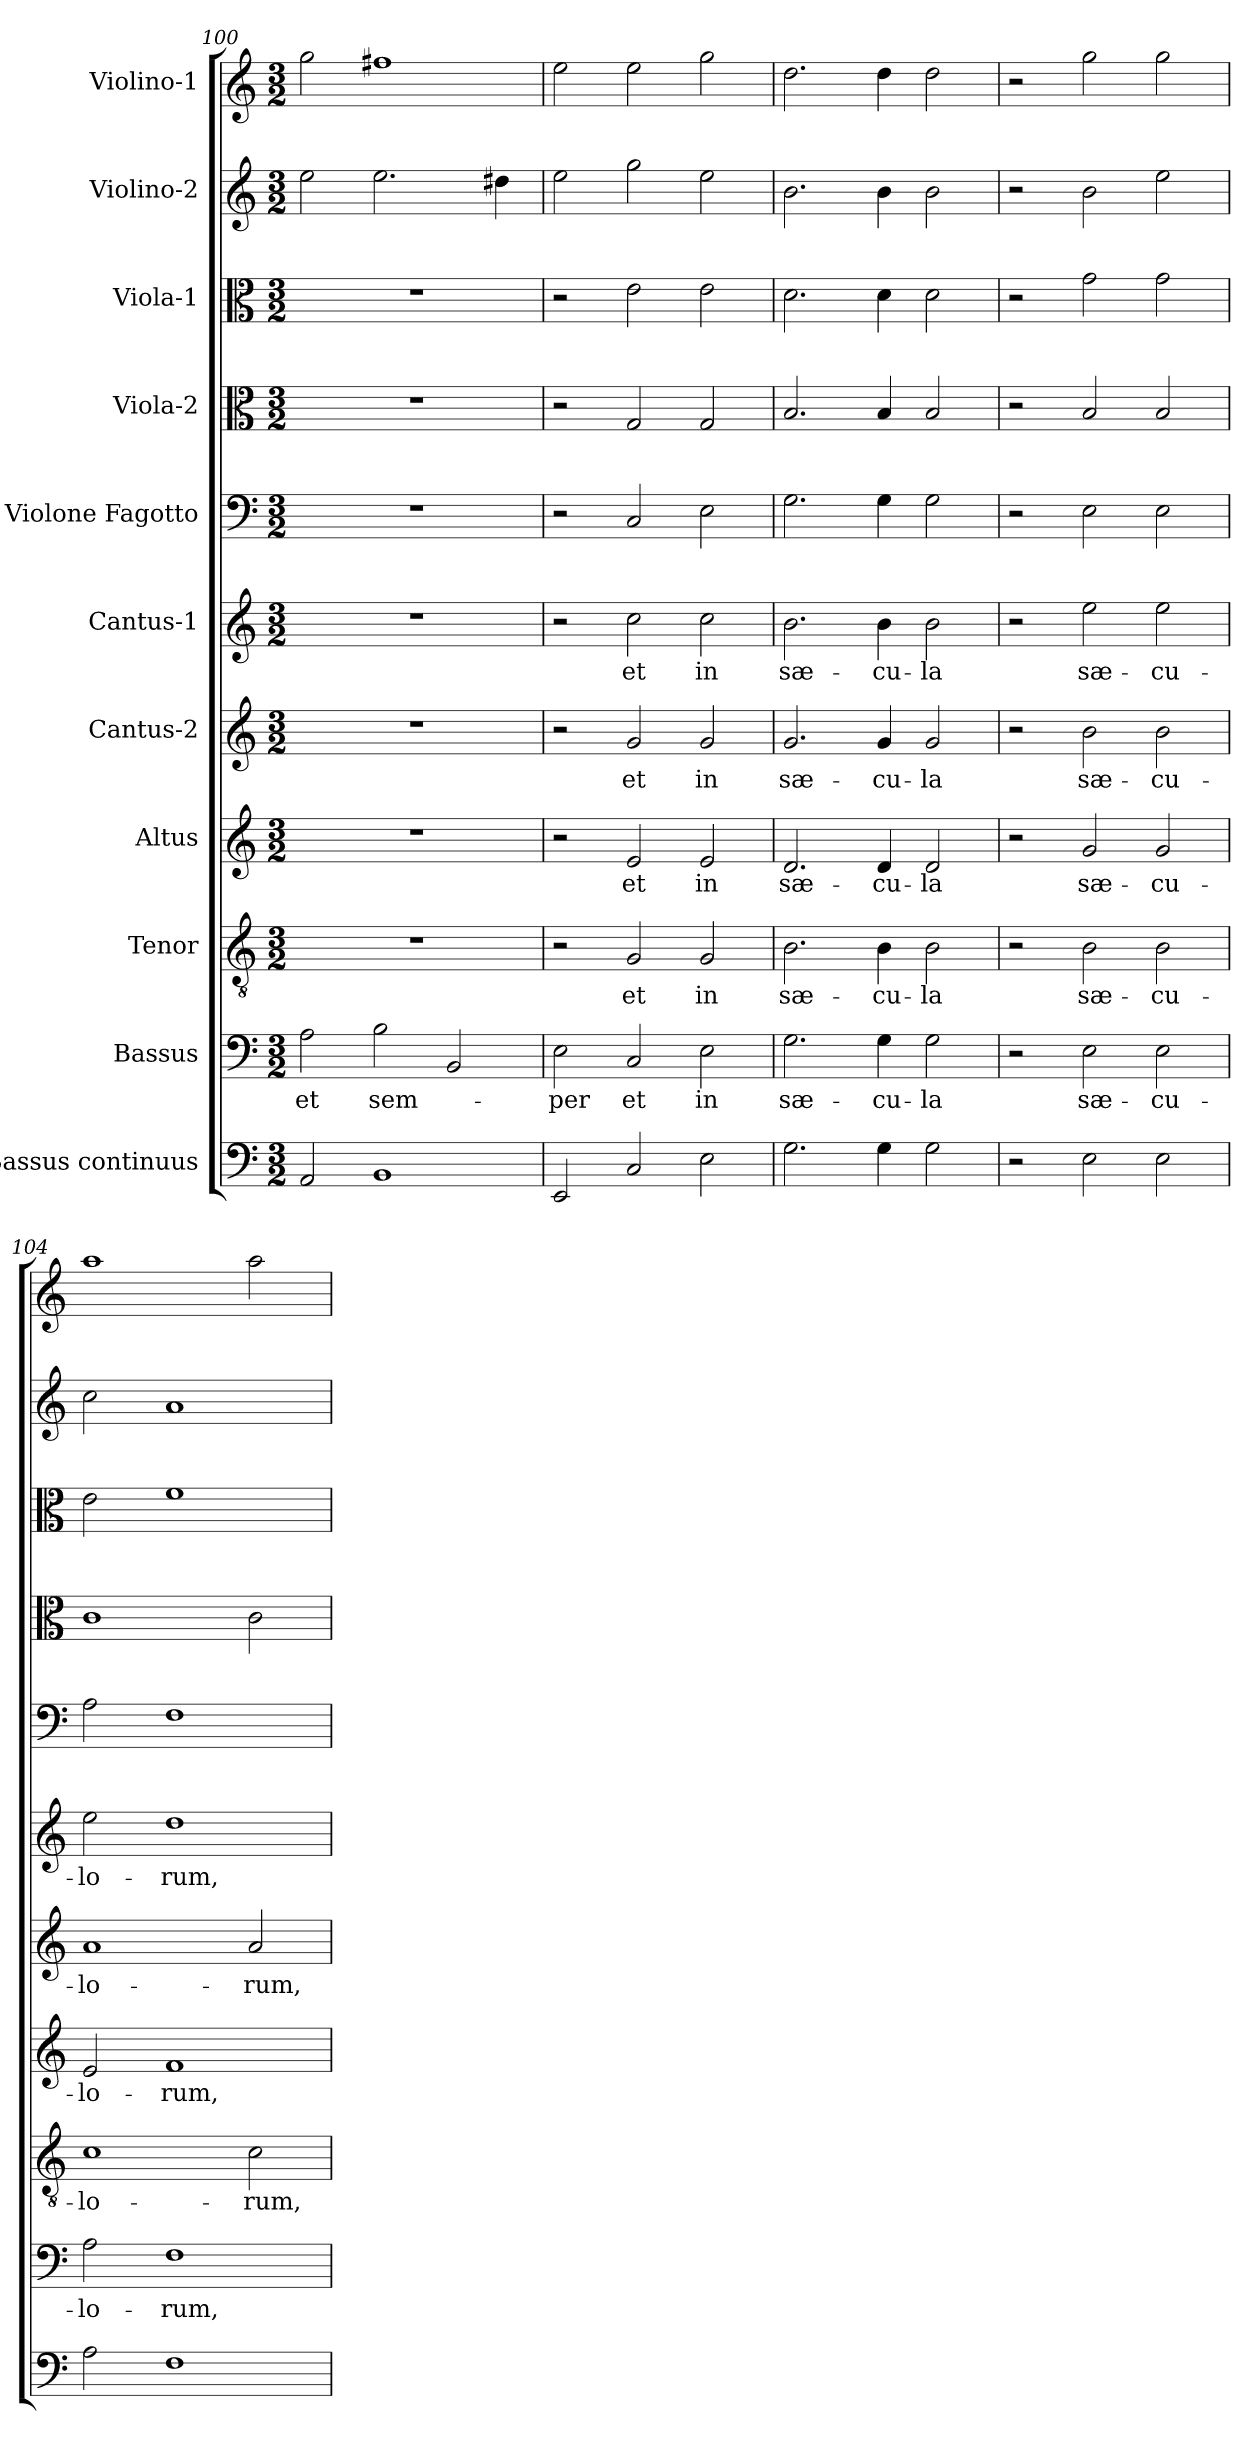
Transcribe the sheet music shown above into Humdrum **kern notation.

**kern	**kern	**text	**kern	**text	**kern	**text	**kern	**text	**kern	**text	**kern	**kern	**kern	**kern	**kern
*part11	*part10	*part10	*part9	*part9	*part8	*part8	*part7	*part7	*part6	*part6	*part5	*part4	*part3	*part2	*part1
*staff11	*staff10	*staff10	*staff9	*staff9	*staff8	*staff8	*staff7	*staff7	*staff6	*staff6	*staff5	*staff4	*staff3	*staff2	*staff1
*I"Bassus continuus	*I"Bassus	*	*I"Tenor	*	*I"Altus	*	*I"Cantus-2	*	*I"Cantus-1	*	*I"Violone Fagotto	*I"Viola-2	*I"Viola-1	*I"Violino-2	*I"Violino-1
*clefF4	*clefF4	*	*clefGv2	*	*clefG2	*	*clefG2	*	*clefG2	*	*clefF4	*clefC3	*clefC3	*clefG2	*clefG2
*k[]	*k[]	*	*k[]	*	*k[]	*	*k[]	*	*k[]	*	*k[]	*k[]	*k[]	*k[]	*k[]
*C:	*C:	*	*C:	*	*C:	*	*C:	*	*C:	*	*C:	*C:	*C:	*C:	*C:
*M3/2	*M3/2	*	*M3/2	*	*M3/2	*	*M3/2	*	*M3/2	*	*M3/2	*M3/2	*M3/2	*M3/2	*M3/2
=100	=100	=100	=100	=100	=100	=100	=100	=100	=100	=100	=100	=100	=100	=100	=100
!	!	!LO:LY:b	!	!	!	!	!	!	!	!	!	!	!	!	!
2AA!/	2A\	et	1.r	.	1.r	.	1.r	.	1.r	.	1.r	1.r	1.r	2ee\	2gg\
!	!	!LO:LY:b	!	!	!	!	!	!	!	!	!	!	!	!	!
1BB!	2B\	sem-	.	.	.	.	.	.	.	.	.	.	.	2.ee\	1ff#X
.	2BB/	.	.	.	.	.	.	.	.	.	.	.	.	.	.
.	.	.	.	.	.	.	.	.	.	.	.	.	.	4dd#X\	.
=101	=101	=101	=101	=101	=101	=101	=101	=101	=101	=101	=101	=101	=101	=101	=101
!	!	!LO:LY:b	!	!	!	!	!	!	!	!	!	!	!	!	!
2EE!/	2E\	-per	2r	.	2r	.	2r	.	2r	.	2r	2r	2r	2ee\	2ee\
!	!	!LO:LY:b	!	!LO:LY:b	!	!LO:LY:b	!	!LO:LY:b	!	!LO:LY:b	!	!	!	!	!
2C!/	2C/	et	2G/	et	2e/	et	2g/	et	2cc\	et	2C/	2G/	2e\	2gg\	2ee\
!	!	!LO:LY:b	!	!LO:LY:b	!	!LO:LY:b	!	!LO:LY:b	!	!LO:LY:b	!	!	!	!	!
2E!\	2E\	in	2G/	in	2e/	in	2g/	in	2cc\	in	2E\	2G/	2e\	2ee\	2gg\
=102	=102	=102	=102	=102	=102	=102	=102	=102	=102	=102	=102	=102	=102	=102	=102
!	!	!LO:LY:b	!	!LO:LY:b	!	!LO:LY:b	!	!LO:LY:b	!	!LO:LY:b	!	!	!	!	!
2.G!\	2.G\	sæ-	2.B\	sæ-	2.d/	sæ-	2.g/	sæ-	2.b\	sæ-	2.G\	2.B/	2.d\	2.b\	2.dd\
!	!	!LO:LY:b	!	!LO:LY:b	!	!LO:LY:b	!	!LO:LY:b	!	!LO:LY:b	!	!	!	!	!
4G!\	4G\	-cu-	4B\	-cu-	4d/	-cu-	4g/	-cu-	4b\	-cu-	4G\	4B/	4d\	4b\	4dd\
!	!	!LO:LY:b	!	!LO:LY:b	!	!LO:LY:b	!	!LO:LY:b	!	!LO:LY:b	!	!	!	!	!
2G!\	2G\	-la	2B\	-la	2d/	-la	2g/	-la	2b\	-la	2G\	2B/	2d\	2b\	2dd\
=103	=103	=103	=103	=103	=103	=103	=103	=103	=103	=103	=103	=103	=103	=103	=103
2r	2r	.	2r	.	2r	.	2r	.	2r	.	2r	2r	2r	2r	2r
!	!	!LO:LY:b	!	!LO:LY:b	!	!LO:LY:b	!	!LO:LY:b	!	!LO:LY:b	!	!	!	!	!
2E!\	2E\	sæ-	2B\	sæ-	2g/	sæ-	2b\	sæ-	2ee\	sæ-	2E\	2B/	2g\	2b\	2gg\
!	!	!LO:LY:b	!	!LO:LY:b	!	!LO:LY:b	!	!LO:LY:b	!	!LO:LY:b	!	!	!	!	!
2E!\	2E\	-cu-	2B\	-cu-	2g/	-cu-	2b\	-cu-	2ee\	-cu-	2E\	2B/	2g\	2ee\	2gg\
!!LO:PB:g=z
=104	=104	=104	=104	=104	=104	=104	=104	=104	=104	=104	=104	=104	=104	=104	=104
!	!	!LO:LY:b	!	!LO:LY:b	!	!LO:LY:b	!	!LO:LY:b	!	!LO:LY:b	!	!	!	!	!
2A!\	2A\	-lo-	1c	-lo-	2e/	-lo-	1a	-lo-	2ee\	-lo-	2A\	1c	2e\	2cc\	1aa
!	!	!LO:LY:b	!	!	!	!LO:LY:b	!	!	!	!LO:LY:b	!	!	!	!	!
1F!	1F	-rum,	.	.	1f	-rum,	.	.	1dd	-rum,	1F	.	1f	1a	.
!	!	!	!	!LO:LY:b	!	!	!	!LO:LY:b	!	!	!	!	!	!	!
.	.	.	2c\	-rum,	.	.	2a/	-rum,	.	.	.	2c\	.	.	2aa\
=	=	=	=	=	=	=	=	=	=	=	=	=	=	=	=
*-	*-	*-	*-	*-	*-	*-	*-	*-	*-	*-	*-	*-	*-	*-	*-
